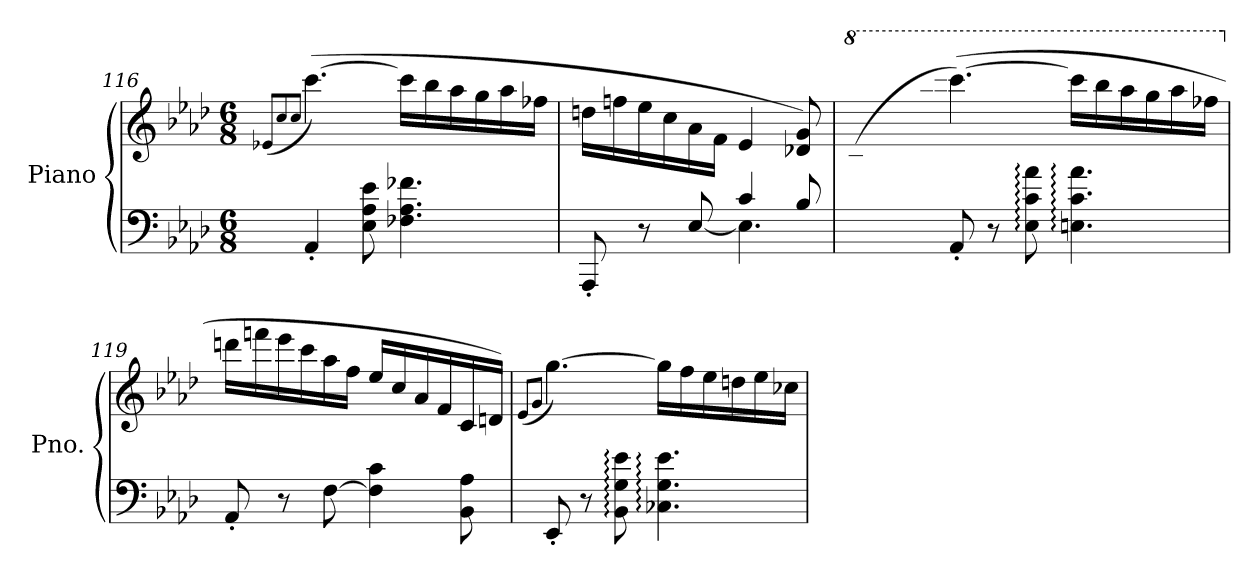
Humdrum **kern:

**kern	**kern
*part1	*part1
*staff2	*staff1
*I"Piano	*
*I'Pno.	*
*clefF4	*clefG2
*k[b-e-a-d-]	*k[b-e-a-d-]
*M6/8	*M6/8
=116	=116
.	(>8qe-X/L
.	8qcc/
.	8qcc/J
4AA-'/	([4.ccc\)
8E-\ 8A-\ 8e-\	.
4.F-X\ 4.A-\ 4.f-X\	16ccc\LL]
.	16bb-\
.	16aa-\
.	16gg\
.	16aa-\
.	16ff-X\JJ
=117	=117
*^	*
8AAA-'/	4.ryy	16ddn\LL
.	.	16ffn\
8r	.	16ee-\
.	.	16cc\
[8E-/	.	16a-\
.	.	16f\JJ
4c/	4.E-\]	4e-/
8B-/	.	8d-X/ 8g/)
*v	*v	*
!!LO:LB:g=z
=118	=118
*	*8va
.	(>8qc\yy 8qcc\L
.	8qe-\yy 8qee-\
.	8qa-\yy 8qaa-\
.	8qcc\yy 8qccc\
.	8qee-\yy 8qeee-\
.	8qaa-\yy 8qaaa-\
.	8qccc\yy 8qcccc\J
8AA-'/	([4.cccc\)
8r	.
8E-\: 8c\: 8a-\:	.
4.En\: 4.c\: 4.a-\:	16cccc\LL]
.	16bbb-\
.	16aaa-\
.	16ggg\
.	16aaa-\
.	16fff-X\JJ
=119	=119
*	*X8va
8AA-'/	16dddn\LL
.	16fffn\
8r	16eee-\
.	16ccc\
[8F\	16aa-\
.	16ff\JJ
4F\] 4c\	16ee-/LL
.	16cc/
.	16a-/
.	16f/
8BB-\ 8A-\	16c/
.	16dn/JJ)
=120	=120
.	(>8qe-/L
.	8qg/J
8EE-'/	[4.gg\)
8r	.
8BB-\: 8G\: 8e-\:	.
4.C-X\: 4.G\: 4.e-\:	16gg\LL]
.	16ff\
.	16ee-\
.	16ddn\
.	16ee-\
.	16cc-X\JJ
=	=
*-	*-
